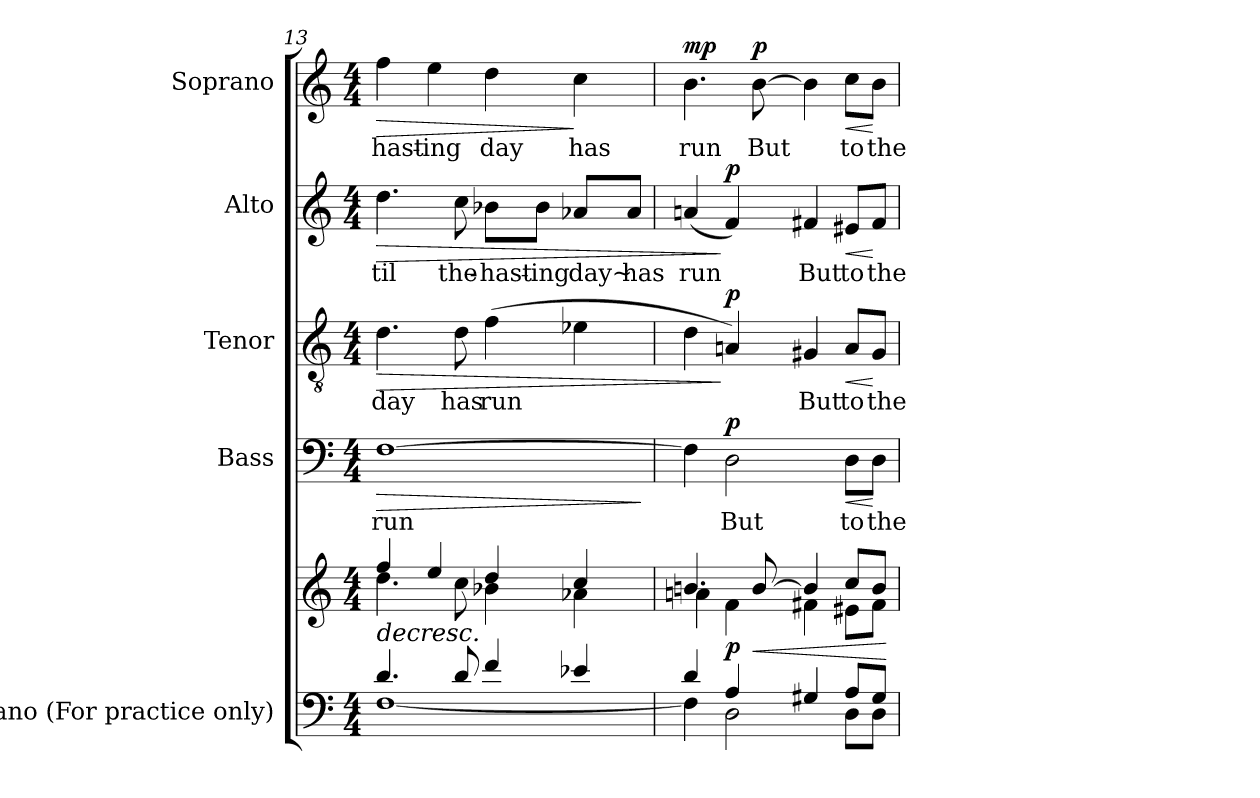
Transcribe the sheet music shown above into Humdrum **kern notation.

**kern	**kern	**dynam	**kern	**text	**dynam	**kern	**text	**dynam	**kern	**text	**dynam	**kern	**text	**dynam
*part5	*part5	*part5	*part4	*part4	*part4	*part3	*part3	*part3	*part2	*part2	*part2	*part1	*part1	*part1
*staff6	*staff5	*staff5/6	*staff4	*staff4	*staff4	*staff3	*staff3	*staff3	*staff2	*staff2	*staff2	*staff1	*staff1	*staff1
*I"Piano (For practice only)	*	*	*I"Bass	*	*	*I"Tenor	*	*	*I"Alto	*	*	*I"Soprano	*	*
*I'Pno.	*	*	*I'B.	*	*	*I'T.	*	*	*I'A.	*	*	*I'S.	*	*
*clefF4	*clefG2	*	*clefF4	*	*	*clefGv2	*	*	*clefG2	*	*	*clefG2	*	*
*	*	*	*	*	*	*ITrd7c12	*	*	*	*	*	*	*	*
*k[]	*k[]	*	*k[]	*	*	*k[]	*	*	*k[]	*	*	*k[]	*	*
*C:	*C:	*	*C:	*	*	*C:	*	*	*C:	*	*	*C:	*	*
*M4/4	*M4/4	*	*M4/4	*	*	*M4/4	*	*	*M4/4	*	*	*M4/4	*	*
=13	=13	=13	=13	=13	=13	=13	=13	=13	=13	=13	=13	=13	=13	=13
*^	*^	*	*	*	*	*	*	*	*	*	*	*	*	*
!	!	!	!	!LO:HP:b	!	!	!	!	!	!	!	!	!	!	!	!
!	!	!	!	!	!	!LO:LY:b:color=#000000	!LO:HP:b	!	!	!	!	!	!	!	!	!
!	!	!	!	!	!	!	!	!	!LO:LY:b:color=#000000	!LO:HP:b	!	!	!	!	!	!
!	!	!	!	!	!	!	!	!	!	!	!	!LO:LY:b:color=#000000	!LO:HP:b	!	!	!
!	!	!	!	!	!	!	!	!	!	!	!	!	!	!	!LO:LY:b:color=#000000	!LO:HP:b
4.di/	[<1Fi	4ffi/	4.ddi\	>	[>1Fi	run	>	4.Di\	day	>	4.ddi\	-til	>	4ffi\	hast-	>
!	!	!	!	!	!	!	!	!	!	!	!	!	!	!	!LO:LY:b:color=#000000	!
.	.	4eei/	.	.	.	.	.	.	.	.	.	.	.	4eei\	-ing	.
!	!	!	!	!	!	!	!	!	!LO:LY:b:color=#000000	!	!	!	!	!	!	!
!	!	!	!	!	!	!	!	!	!	!	!	!LO:LY:b:color=#000000	!	!	!	!
8di/	.	.	8cci\	.	.	.	.	8Di\	has	.	8cci\	the-	.	.	.	.
!	!	!	!	!	!	!	!	!	!LO:LY:b:color=#000000	!	!	!	!	!	!	!
!	!	!	!	!	!	!	!	!	!	!	!	!LO:LY:b:color=#000000	!	!	!	!
!	!	!	!	!	!	!	!	!	!	!	!	!	!	!	!LO:LY:b:color=#000000	!
4fi/	.	4ddi/	4b-Xi\	.	.	.	.	(4Fi\	run	.	8b-Xi\L	-hast-	.	4ddi\	day	.
!	!	!	!	!	!	!	!	!	!	!	!	!LO:LY:b:color=#000000	!	!	!	!
.	.	.	.	.	.	.	.	.	.	.	8b-i\J	-ing	.	.	.	.
!	!	!	!	!	!	!	!	!	!	!	!	!LO:LY:b:color=#000000	!	!	!	!
!	!	!	!	!	!	!	!	!	!	!	!	!	!	!	!LO:LY:b:color=#000000	!
4e-Xi/	.	4cci/	4a-Xi\	.	.	.	.	4E-Xi\	.	.	8a-Xi/L	day~	.	4cci\	has	]
!	!	!	!	!	!	!	!	!	!	!	!	!LO:LY:b:color=#000000	!	!	!	!
.	.	.	.	.	.	.	.	.	.	.	8a-i/J	has	.	.	.	.
*v	*v	*	*	*	*	*	*	*	*	*	*	*	*	*	*	*
*	*v	*v	*	*	*	*	*	*	*	*	*	*	*	*	*
.	.	.	.	.	]	.	.	.	.	.	.	.	.	.
=14	=14	=14	=14	=14	=14	=14	=14	=14	=14	=14	=14	=14	=14	=14
*^	*^	*	*	*	*	*	*	*	*	*	*	*	*	*
!	!	!	!	!	!	!	!	!	!	!	!	!LO:LY:b:color=#000000	!	!	!	!
!	!	!	!	!	!	!	!	!	!	!	!	!	!	!	!LO:LY:b:color=#000000	!
4di/	4Fi\]	4.bni/	4ani\	.	4Fi\]	.	.	4Di\	.	.	(4ani/	run	.	4.bi\	run	mp
!	!	!	!	!	!	!LO:LY:b:color=#000000	!	!	!	!	!	!	!	!	!	!
4Ai/	2Di\	.	4fi\	p	2Di\	But	p	4AAni/)	.	] p	4fi/)	.	] p	.	.	.
!	!	!	!	!LO:HP:b	!	!	!	!	!	!	!	!	!	!	!	!
!	!	!	!	!	!	!	!	!	!	!	!	!	!	!	!LO:LY:b:color=#000000	!
.	.	[>8bi/	.	<	.	.	.	.	.	.	.	.	.	[>8bi\	But	p
!	!	!	!	!	!	!	!	!	!LO:LY:b:color=#000000	!	!	!	!	!	!	!
!	!	!	!	!	!	!	!	!	!	!	!	!LO:LY:b:color=#000000	!	!	!	!
4G#Xi/	.	4bi/]	4f#Xi\	.	.	.	.	4GG#Xi/	But	.	4f#Xi/	But	.	4bi\]	.	.
!	!	!	!	!	!	!LO:LY:b:color=#000000	!LO:HP:b	!	!	!	!	!	!	!	!	!
!	!	!	!	!	!	!	!	!	!LO:LY:b:color=#000000	!LO:HP:b	!	!	!	!	!	!
!	!	!	!	!	!	!	!	!	!	!	!	!LO:LY:b:color=#000000	!LO:HP:b	!	!	!
!	!	!	!	!	!	!	!	!	!	!	!	!	!	!	!LO:LY:b:color=#000000	!LO:HP:b
8Ai/L	8Di\L	8cci/L	8e#Xi\L	.	8Di\L	to	<	8AAi/L	to	<	8e#Xi/L	to	<	8cci\L	to	<
!	!	!	!	!	!	!LO:LY:b:color=#000000	!	!	!	!	!	!	!	!	!	!
!	!	!	!	!	!	!	!	!	!LO:LY:b:color=#000000	!	!	!	!	!	!	!
!	!	!	!	!	!	!	!	!	!	!	!	!LO:LY:b:color=#000000	!	!	!	!
!	!	!	!	!	!	!	!	!	!	!	!	!	!	!	!LO:LY:b:color=#000000	!
8G#i/J	8Di\J	8bi/J	8f#i\J	]	8Di\J	the	[	8GG#i/J	the	[	8f#i/J	the	[	8bi\J	the	[
*v	*v	*	*	*	*	*	*	*	*	*	*	*	*	*	*	*
*	*v	*v	*	*	*	*	*	*	*	*	*	*	*	*	*
.	.	[	.	.	.	.	.	.	.	.	.	.	.	.
=	=	=	=	=	=	=	=	=	=	=	=	=	=	=
*-	*-	*-	*-	*-	*-	*-	*-	*-	*-	*-	*-	*-	*-	*-
